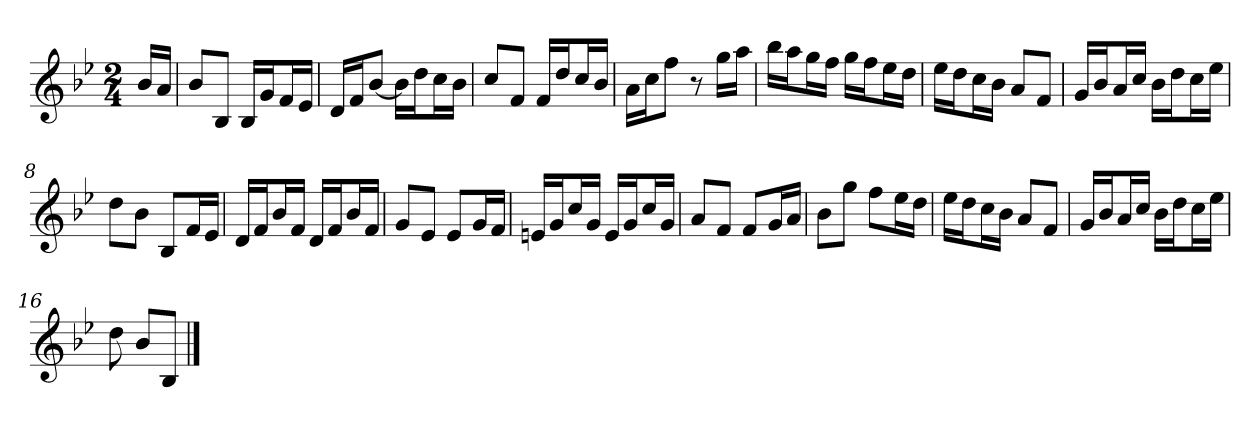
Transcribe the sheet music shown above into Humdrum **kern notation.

**kern
*part1
*staff1
*k[b-e-]
*M2/4
*MM120
=
16b-LL
16aJJ
=1
8b-L
8B-J
16B-LL
16gJ
16fL
16e-JJ
=2
16dLL
16fJ
[8b-J
16b-LL]
16ddJ
16ccL
16b-JJ
=3
8ccL
8fJ
16fLL
16ddJ
16ccL
16b-JJ
=4
16aLL
16ccJ
8ffJ
8r
16ggLL
16aaJJ
=5
16bb-LL
16aaJ
16ggL
16ffJJ
16ggLL
16ffJ
16ee-L
16ddJJ
=6
16ee-LL
16ddJ
16ccL
16b-JJ
8aL
8fJ
=7
16gLL
16b-J
16aL
16ccJJ
16b-LL
16ddJ
16ccL
16ee-JJ
=8
8ddL
8b-J
8B-L
16fL
16e-JJ
=9
16dLL
16fJ
16b-L
16fJJ
16dLL
16fJ
16b-L
16fJJ
=10
8gL
8e-J
8e-L
16gL
16fJJ
=11
16enLL
16gJ
16ccL
16gJJ
16eLL
16gJ
16ccL
16gJJ
=12
8aL
8fJ
8fL
16gL
16aJJ
=13
8b-L
8ggJ
8ffL
16ee-L
16ddJJ
=14
16ee-LL
16ddJ
16ccL
16b-JJ
8aL
8fJ
=15
16gLL
16b-J
16aL
16ccJJ
16b-LL
16ddJ
16ccL
16ee-JJ
=16
8dd
8b-L
8B-J
==
*-
